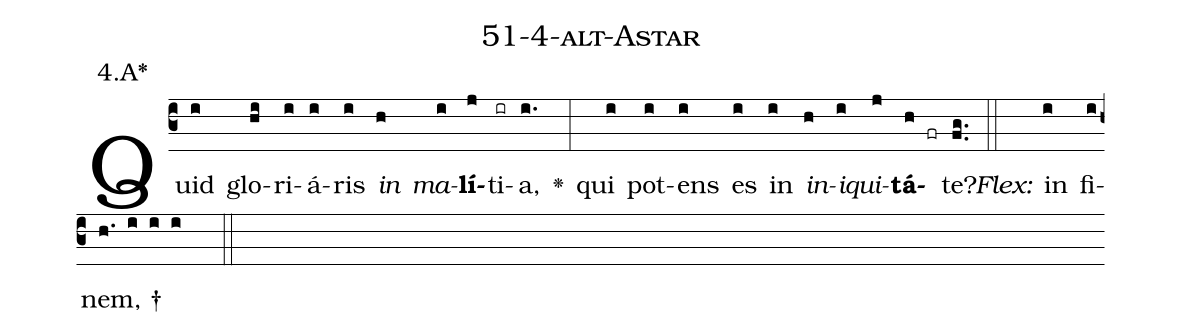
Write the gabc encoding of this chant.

name: 51-4-alt-Astar;
annotation: 4.A*;
%%
(c3)Quid(i) glo(hi)ri(i)á(i)ris(i) <i>in</i>(h) <i>ma</i>(i)<b>lí</b>(j)ti(ir)a,(i.) <v>\greheightstar</v>(:) qui(i) pot(i)ens(i) es(i) in(i) <i>in</i>(h)<i>i</i>(i)<i>qui</i>(j)<b>tá</b>(h fr)te?(fg..) (::)
<i>Flex:</i>()  in(i) fi(i)nem, †(h. i i i  ::)

%E(i) u(h) o(i) u(j) a(h) e.(fg..) (::)
